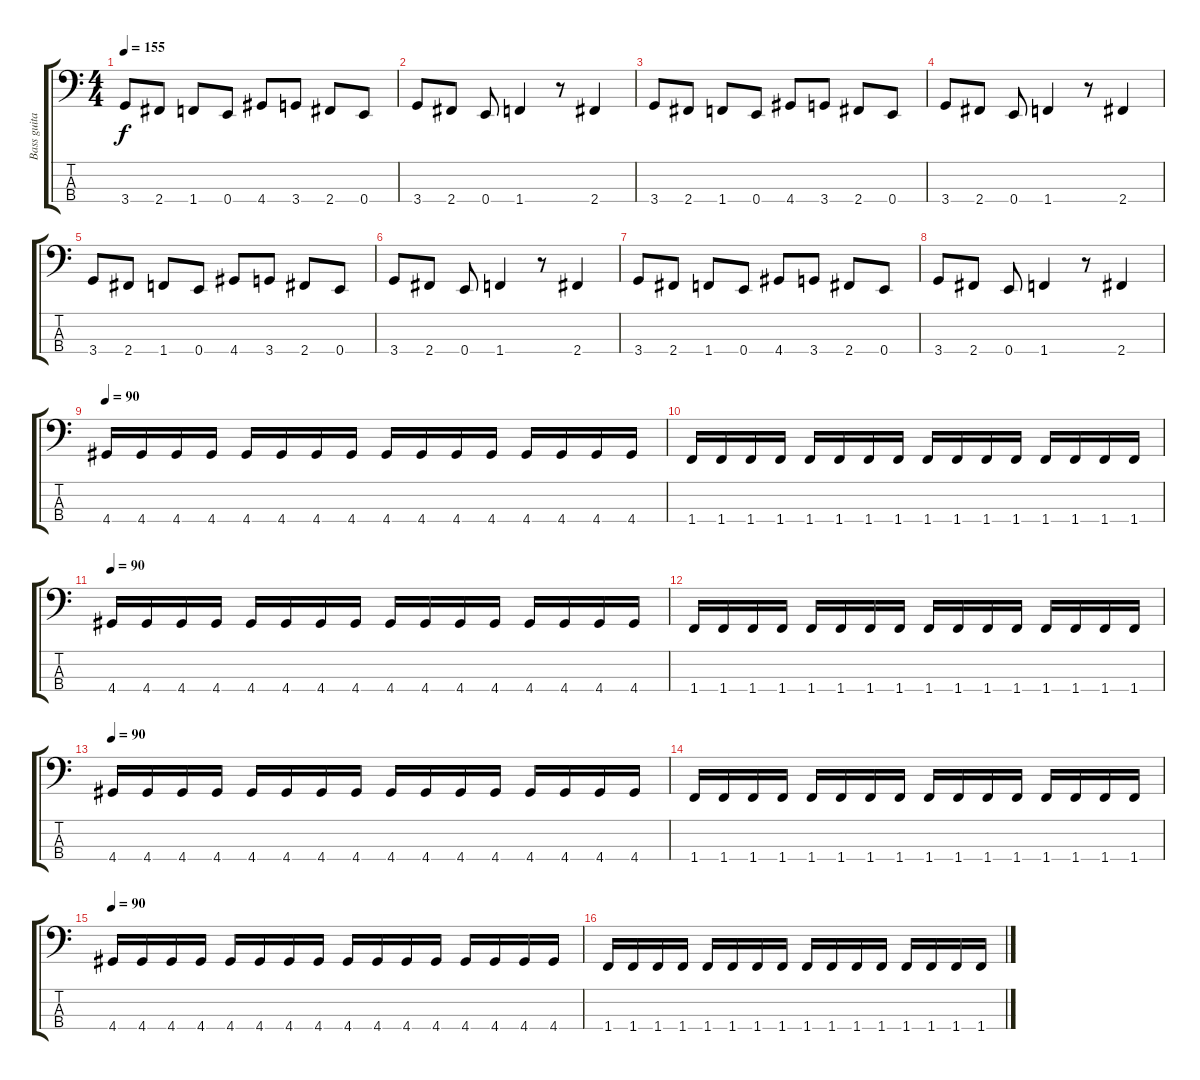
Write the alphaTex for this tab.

\track ("Bass guitar" "Bass guita") {instrument electricbassfinger}
\staff {score tabs}
\tuning (G2 D2 A1 E1) {hide}
\ts (4 4)
\tempo 155
\clef f4
\ks c
3.4.8{dy f} 2.4.8 1.4.8 0.4.8 4.4.8 3.4.8 2.4.8 0.4.8 |
3.4.8 2.4.8 0.4.8 1.4.4 r.8 2.4.4 |
3.4.8 2.4.8 1.4.8 0.4.8 4.4.8 3.4.8 2.4.8 0.4.8 |
3.4.8 2.4.8 0.4.8 1.4.4 r.8 2.4.4 |
3.4.8 2.4.8 1.4.8 0.4.8 4.4.8 3.4.8 2.4.8 0.4.8 |
3.4.8 2.4.8 0.4.8 1.4.4 r.8 2.4.4 |
3.4.8 2.4.8 1.4.8 0.4.8 4.4.8 3.4.8 2.4.8 0.4.8 |
3.4.8 2.4.8 0.4.8 1.4.4 r.8 2.4.4 |
\tempo 80
\tempo 90
4.4.16 4.4.16 4.4.16 4.4.16 4.4.16 4.4.16 4.4.16 4.4.16 4.4.16 4.4.16 4.4.16 4.4.16 4.4.16 4.4.16 4.4.16 4.4.16 |
1.4.16 1.4.16 1.4.16 1.4.16 1.4.16 1.4.16 1.4.16 1.4.16 1.4.16 1.4.16 1.4.16 1.4.16 1.4.16 1.4.16 1.4.16 1.4.16 |
\tempo 90
4.4.16 4.4.16 4.4.16 4.4.16 4.4.16 4.4.16 4.4.16 4.4.16 4.4.16 4.4.16 4.4.16 4.4.16 4.4.16 4.4.16 4.4.16 4.4.16 |
1.4.16 1.4.16 1.4.16 1.4.16 1.4.16 1.4.16 1.4.16 1.4.16 1.4.16 1.4.16 1.4.16 1.4.16 1.4.16 1.4.16 1.4.16 1.4.16 |
\tempo 90
4.4.16 4.4.16 4.4.16 4.4.16 4.4.16 4.4.16 4.4.16 4.4.16 4.4.16 4.4.16 4.4.16 4.4.16 4.4.16 4.4.16 4.4.16 4.4.16 |
1.4.16 1.4.16 1.4.16 1.4.16 1.4.16 1.4.16 1.4.16 1.4.16 1.4.16 1.4.16 1.4.16 1.4.16 1.4.16 1.4.16 1.4.16 1.4.16 |
\tempo 90
4.4.16 4.4.16 4.4.16 4.4.16 4.4.16 4.4.16 4.4.16 4.4.16 4.4.16 4.4.16 4.4.16 4.4.16 4.4.16 4.4.16 4.4.16 4.4.16 |
1.4.16 1.4.16 1.4.16 1.4.16 1.4.16 1.4.16 1.4.16 1.4.16 1.4.16 1.4.16 1.4.16 1.4.16 1.4.16 1.4.16 1.4.16 1.4.16
